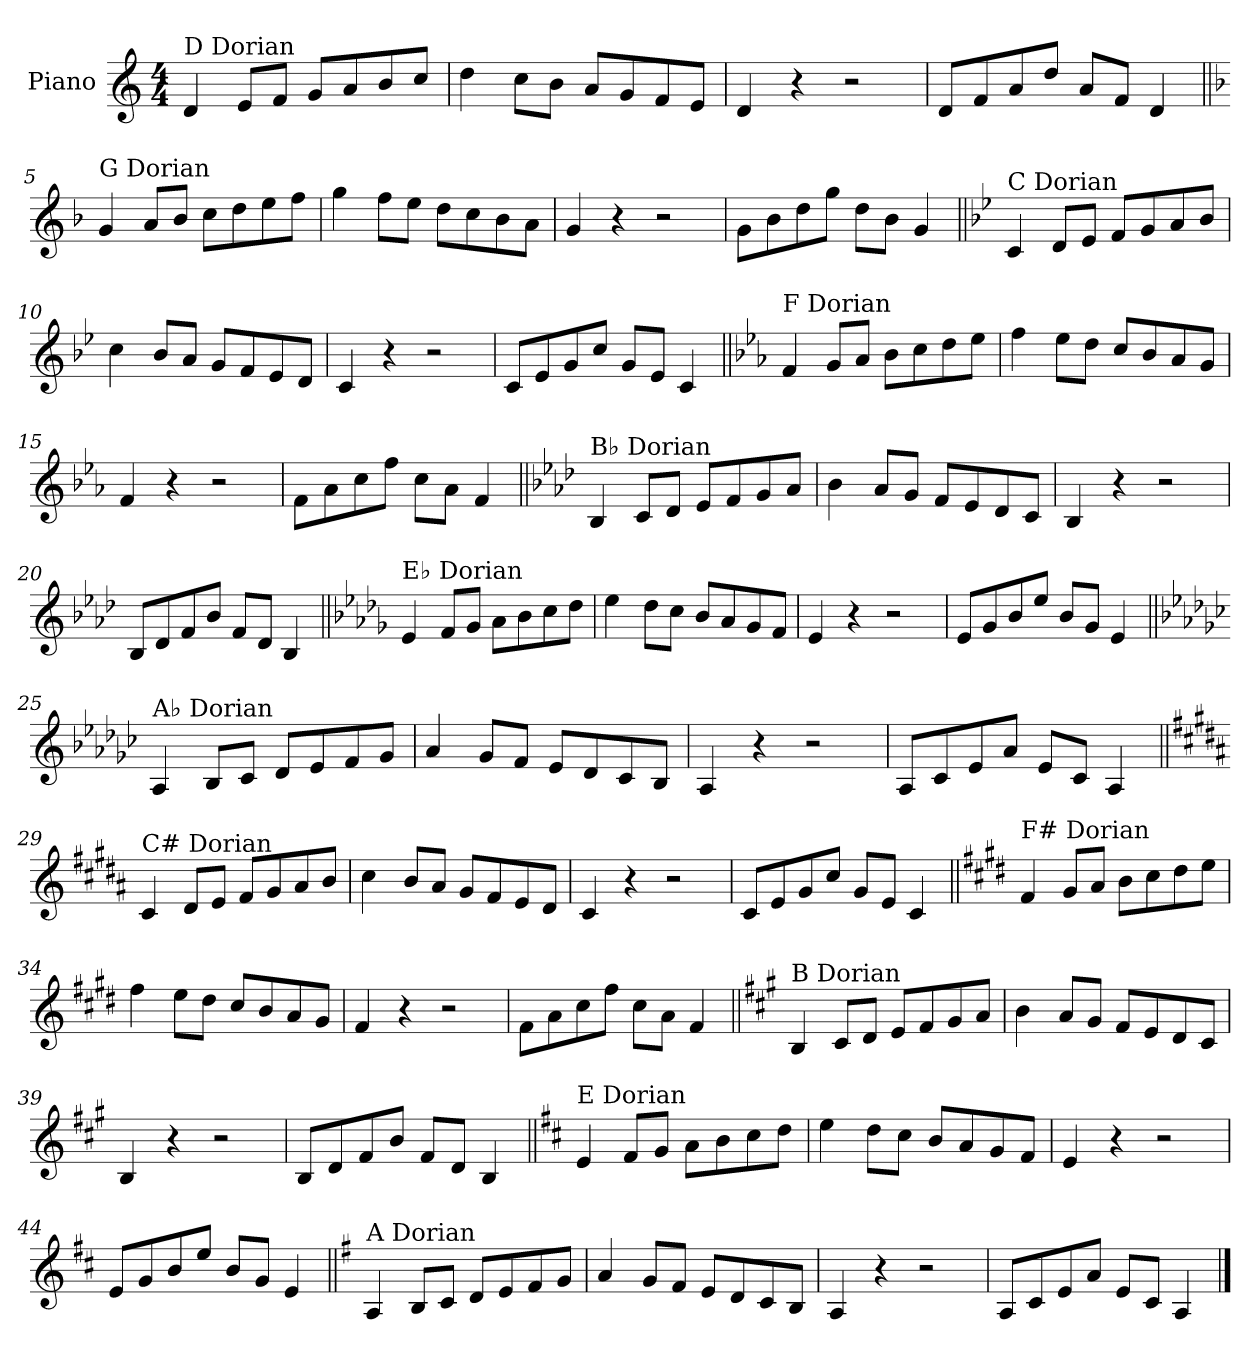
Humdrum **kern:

**kern
*part1
*staff1
*I"Piano
*I'Pno.
*clefG2
*k[]
*M4/4
=1
!LO:TX:a:t=D Dorian
4d/
8e/L
8f/J
8g/L
8a/
8b/
8cc/J
=2
4dd\
8cc\L
8b\J
8a/L
8g/
8f/
8e/J
=3
4d/
4r
2r
=4
8d/L
8f/
8a/
8dd/J
8a/L
8f/J
4d/
!!LO:LB:g=z
=5||
*k[b-]
!LO:TX:a:t=G Dorian
4g/
8a/L
8b-/J
8cc\L
8dd\
8ee\
8ff\J
=6
4gg\
8ff\L
8ee\J
8dd\L
8cc\
8b-\
8a\J
=7
4g/
4r
2r
=8
8g\L
8b-\
8dd\
8gg\J
8dd\L
8b-\J
4g/
!!LO:LB:g=z
=9||
*k[b-e-]
!LO:TX:a:t=C Dorian
4c/
8d/L
8e-/J
8f/L
8g/
8a/
8b-/J
=10
4cc\
8b-/L
8a/J
8g/L
8f/
8e-/
8d/J
=11
4c/
4r
2r
=12
8c/L
8e-/
8g/
8cc/J
8g/L
8e-/J
4c/
!!LO:LB:g=z
=13||
*k[b-e-a-]
!LO:TX:a:t=F Dorian
4f/
8g/L
8a-/J
8b-\L
8cc\
8dd\
8ee-\J
=14
4ff\
8ee-\L
8dd\J
8cc/L
8b-/
8a-/
8g/J
=15
4f/
4r
2r
=16
8f\L
8a-\
8cc\
8ff\J
8cc\L
8a-\J
4f/
!!LO:LB:g=z
=17||
*k[b-e-a-d-]
!LO:TX:a:t=B♭ Dorian
4B-/
8c/L
8d-/J
8e-/L
8f/
8g/
8a-/J
=18
4b-\
8a-/L
8g/J
8f/L
8e-/
8d-/
8c/J
=19
4B-/
4r
2r
=20
8B-/L
8d-/
8f/
8b-/J
8f/L
8d-/J
4B-/
!!LO:LB:g=z
=21||
*k[b-e-a-d-g-]
!LO:TX:a:t=E♭ Dorian
4e-/
8f/L
8g-/J
8a-\L
8b-\
8cc\
8dd-\J
=22
4ee-\
8dd-\L
8cc\J
8b-/L
8a-/
8g-/
8f/J
=23
4e-/
4r
2r
=24
8e-/L
8g-/
8b-/
8ee-/J
8b-/L
8g-/J
4e-/
!!LO:LB:g=z
=25||
*k[b-e-a-d-g-c-]
!LO:TX:a:t=A♭ Dorian
4A-/
8B-/L
8c-/J
8d-/L
8e-/
8f/
8g-/J
=26
4a-/
8g-/L
8f/J
8e-/L
8d-/
8c-/
8B-/J
=27
4A-/
4r
2r
=28
8A-/L
8c-/
8e-/
8a-/J
8e-/L
8c-/J
4A-/
!!LO:LB:g=z
=29||
*k[f#c#g#d#a#]
!LO:TX:a:t=C# Dorian
4c#/
8d#/L
8e/J
8f#/L
8g#/
8a#/
8b/J
=30
4cc#\
8b/L
8a#/J
8g#/L
8f#/
8e/
8d#/J
=31
4c#/
4r
2r
=32
8c#/L
8e/
8g#/
8cc#/J
8g#/L
8e/J
4c#/
!!LO:LB:g=z
=33||
*k[f#c#g#d#]
!LO:TX:a:t=F# Dorian
4f#/
8g#/L
8a/J
8b\L
8cc#\
8dd#\
8ee\J
=34
4ff#\
8ee\L
8dd#\J
8cc#/L
8b/
8a/
8g#/J
=35
4f#/
4r
2r
=36
8f#\L
8a\
8cc#\
8ff#\J
8cc#\L
8a\J
4f#/
!!LO:LB:g=z
=37||
*k[f#c#g#]
!LO:TX:a:t=B Dorian
4B/
8c#/L
8d/J
8e/L
8f#/
8g#/
8a/J
=38
4b\
8a/L
8g#/J
8f#/L
8e/
8d/
8c#/J
=39
4B/
4r
2r
=40
8B/L
8d/
8f#/
8b/J
8f#/L
8d/J
4B/
!!LO:LB:g=z
=41||
*k[f#c#]
!LO:TX:a:t=E Dorian
4e/
8f#/L
8g/J
8a\L
8b\
8cc#\
8dd\J
=42
4ee\
8dd\L
8cc#\J
8b/L
8a/
8g/
8f#/J
=43
4e/
4r
2r
=44
8e/L
8g/
8b/
8ee/J
8b/L
8g/J
4e/
!!LO:LB:g=z
=45||
*k[f#]
!LO:TX:a:t=A Dorian
4A/
8B/L
8c/J
8d/L
8e/
8f#/
8g/J
=46
4a/
8g/L
8f#/J
8e/L
8d/
8c/
8B/J
=47
4A/
4r
2r
=48
8A/L
8c/
8e/
8a/J
8e/L
8c/J
4A/
==
*-
